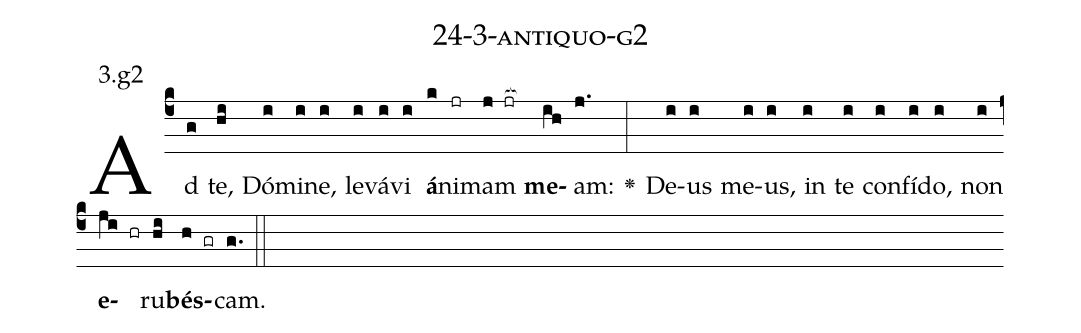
name: 24-3-antiquo-g2;
annotation: 3.g2;
%%
(c4)Ad(g) te,(hi) Dó(i)mi(i)ne,(i) le(i)vá(i)vi(i) <b>á</b>(k)ni(jr)mam(j jr[ocb:1{]) <b>me</b>(ih[ocb:0}])am:(j.) <v>\greheightstar</v>(:) De(i)us(i) me(i)us,(i) in(i) te(i) con(i)fí(i)do,(i) non(i) <b>e</b>(ji hr)ru(hi)<b>bés</b>(h gr)cam.(g.) (::)


%E(i) u(i) o(ji) u(hi) a(h) e.(g.) (::)
